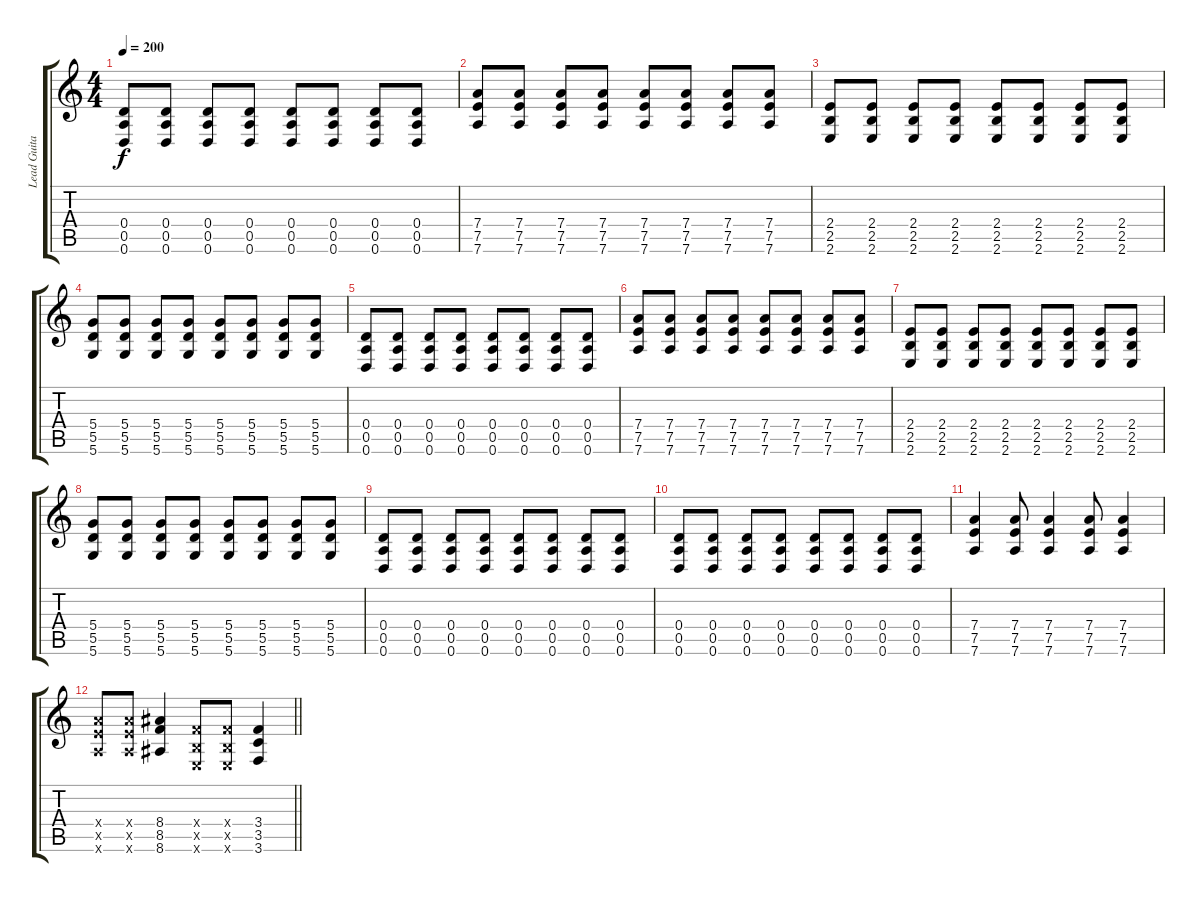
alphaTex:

\track ("Lead Guitar" "Lead Guita") {instrument electricguitarclean}
\staff {score tabs}
\tuning (E4 B3 G3 D3 A2 D2) {hide}
\ts (4 4)
\tempo 200
\clef g2
\ks c
(0.4 0.5 0.6).8{dy f} (0.4 0.5 0.6).8 (0.4 0.5 0.6).8 (0.4 0.5 0.6).8 (0.4 0.5 0.6).8 (0.4 0.5 0.6).8 (0.4 0.5 0.6).8 (0.4 0.5 0.6).8 |
(7.4 7.5 7.6).8 (7.4 7.5 7.6).8 (7.4 7.5 7.6).8 (7.4 7.5 7.6).8 (7.4 7.5 7.6).8 (7.4 7.5 7.6).8 (7.4 7.5 7.6).8 (7.4 7.5 7.6).8 |
(2.4 2.5 2.6).8 (2.4 2.5 2.6).8 (2.4 2.5 2.6).8 (2.4 2.5 2.6).8 (2.4 2.5 2.6).8 (2.4 2.5 2.6).8 (2.4 2.5 2.6).8 (2.4 2.5 2.6).8 |
(5.4 5.5 5.6).8 (5.4 5.5 5.6).8 (5.4 5.5 5.6).8 (5.4 5.5 5.6).8 (5.4 5.5 5.6).8 (5.4 5.5 5.6).8 (5.4 5.5 5.6).8 (5.4 5.5 5.6).8 |
(0.4 0.5 0.6).8 (0.4 0.5 0.6).8 (0.4 0.5 0.6).8 (0.4 0.5 0.6).8 (0.4 0.5 0.6).8 (0.4 0.5 0.6).8 (0.4 0.5 0.6).8 (0.4 0.5 0.6).8 |
(7.4 7.5 7.6).8 (7.4 7.5 7.6).8 (7.4 7.5 7.6).8 (7.4 7.5 7.6).8 (7.4 7.5 7.6).8 (7.4 7.5 7.6).8 (7.4 7.5 7.6).8 (7.4 7.5 7.6).8 |
(2.4 2.5 2.6).8 (2.4 2.5 2.6).8 (2.4 2.5 2.6).8 (2.4 2.5 2.6).8 (2.4 2.5 2.6).8 (2.4 2.5 2.6).8 (2.4 2.5 2.6).8 (2.4 2.5 2.6).8 |
(5.4 5.5 5.6).8 (5.4 5.5 5.6).8 (5.4 5.5 5.6).8 (5.4 5.5 5.6).8 (5.4 5.5 5.6).8 (5.4 5.5 5.6).8 (5.4 5.5 5.6).8 (5.4 5.5 5.6).8 |
(0.4 0.5 0.6).8 (0.4 0.5 0.6).8 (0.4 0.5 0.6).8 (0.4 0.5 0.6).8 (0.4 0.5 0.6).8 (0.4 0.5 0.6).8 (0.4 0.5 0.6).8 (0.4 0.5 0.6).8 |
(0.4 0.5 0.6).8 (0.4 0.5 0.6).8 (0.4 0.5 0.6).8 (0.4 0.5 0.6).8 (0.4 0.5 0.6).8 (0.4 0.5 0.6).8 (0.4 0.5 0.6).8 (0.4 0.5 0.6).8 |
(7.4 7.5 7.6).4 (7.4 7.5 7.6).8 (7.4 7.5 7.6).4 (7.4 7.5 7.6).8 (7.4 7.5 7.6).4 |
\barLineRight lightlight
(7.4{x} 7.5{x} 7.6{x}).8 (7.4{x} 7.5{x} 7.6{x}).8 (8.4 8.5 8.6).4 (3.4{x} 2.5{x} 2.6{x}).8 (3.4{x} 2.5{x} 2.6{x}).8 (3.4 3.5 3.6).4
